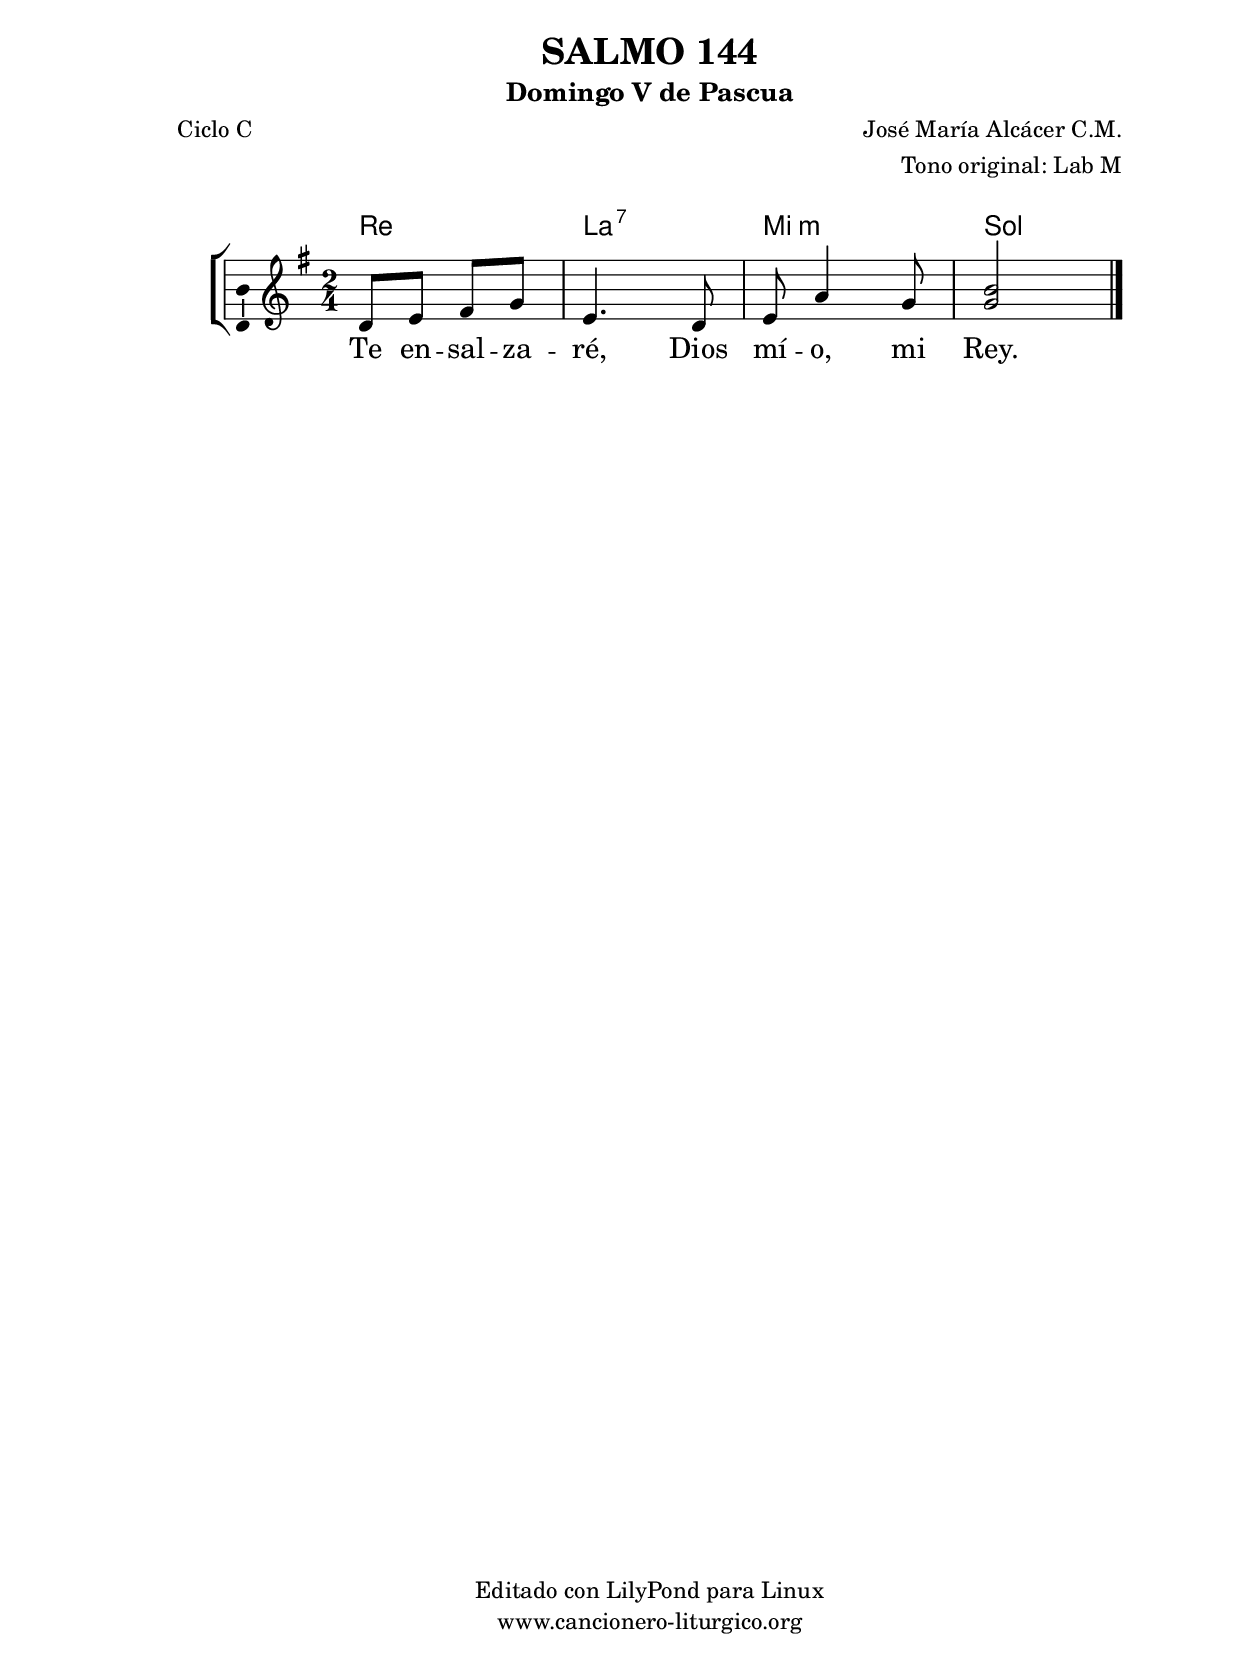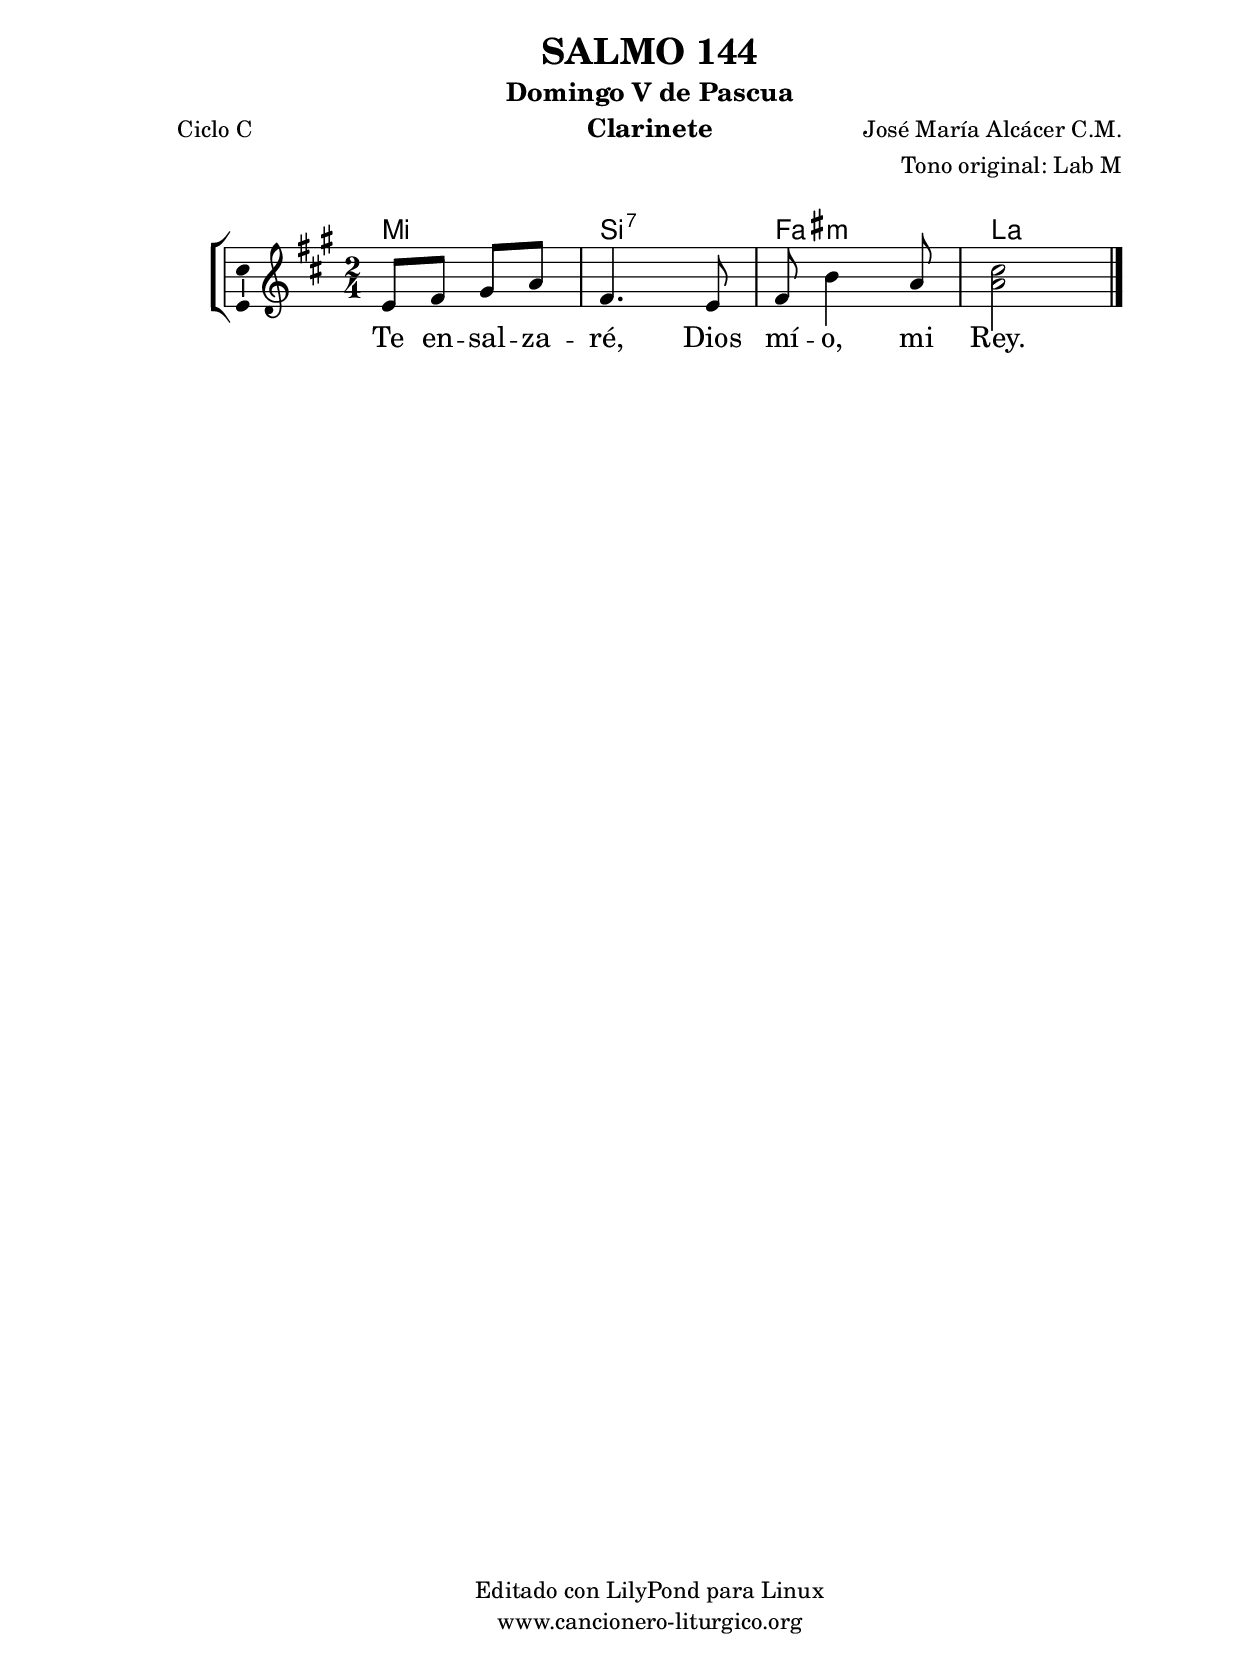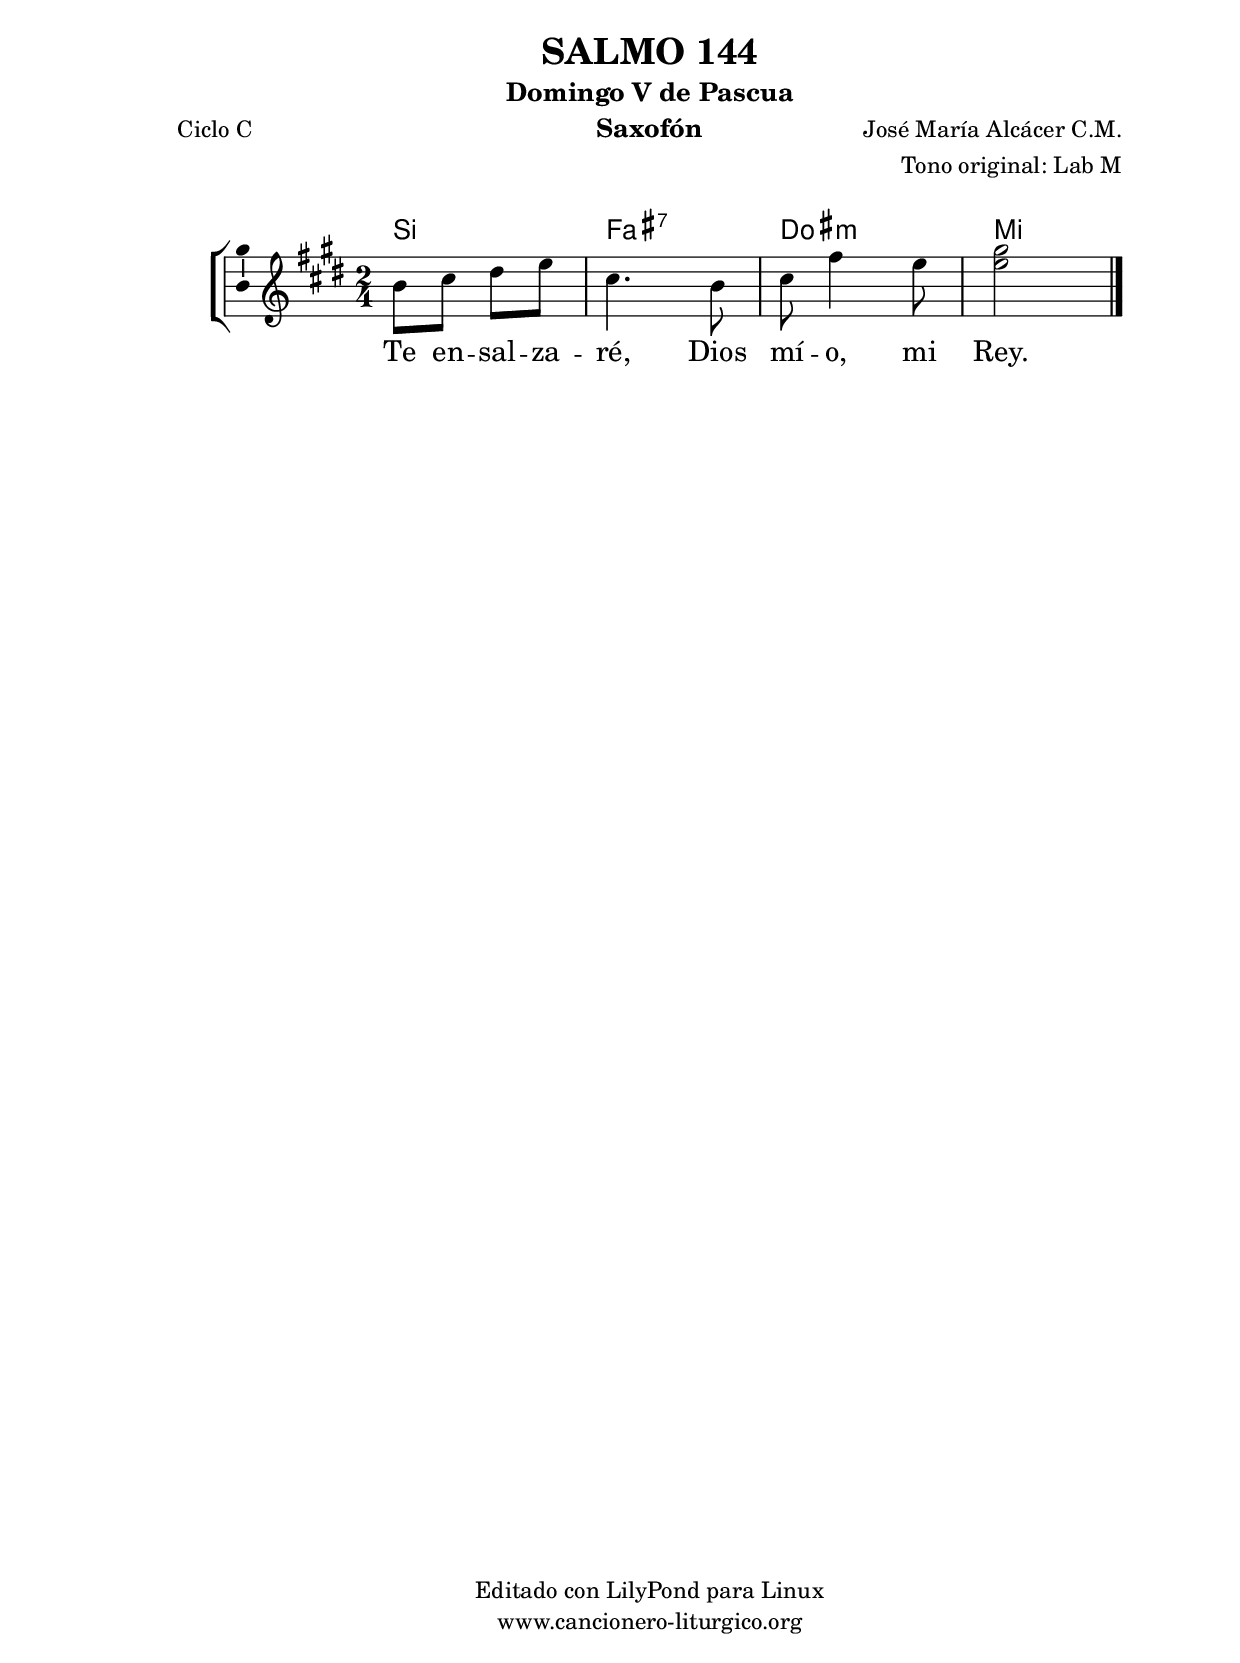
%
%para convertir .midi en .wav:
%timidity filename.midi -Ow -o finename.wav
%
%
%Para convertir de .wav a .mp3:
%lame -h -m j filename.wav
%
%
%para escuchar el midi:
%timidity nombrefichero.midi
%


%versión de lilypond para la que se ha escrito esta partitura:
\version "2.16.0"

	%Tamaño papel
	#(set-default-paper-size "a4")
	%Tamaño partitura
	#(set-global-staff-size 20)
	%No responde al pulsar sobre una nota
	#(ly:set-option 'point-and-click #f)

%parámetros del encabezamiento:
\header {
	title = "SALMO 144"
	subtitle = "Domingo V de Pascua"
	composer = "José María Alcácer C.M."
	poet = "Ciclo C"
	meter = ""
	arranger = "Tono original: Lab M"
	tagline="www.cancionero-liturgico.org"
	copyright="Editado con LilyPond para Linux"
	}

%parámetros asociados al papel:
\paper  {
	oddHeaderMarkup = \markup {\fill-line { \on-the-fly #not-first-page \fromproperty #'header:title \on-the-fly #not-first-page \fromproperty #'header:composer }}
	evenHeaderMarkup = \markup {\fill-line { \fromproperty #'header:composer \fromproperty #'header:title }}
	#(set-paper-size "a4")
	print-page-number = ##f
	first-page-number = 1
	print-first-page-number = ##f
%	head-separation = 3.0 \cm
	top-margin = 2.0 \cm
	bottom-margin = 0.5\cm
%%%	bottom-margin = -1.0\cm
	left-margin = 3.0 \cm
	line-width = 16.0 \cm 
	indent = 8\mm
	interscoreline = 2.\mm
	between-system-space = 15\mm
%	para que las partituras no llenen la hoja:
	ragged-bottom = ##t
%	idem para la última hoja:
	ragged-last-bottom = ##f
%	para que las partituras llenen el ancho del papel:
	ragged-last = ##f
	after-title-space = 2.5 \cm
%page-count=1
%system-count=8

	%Flexible Vertical Spacing
%	markup-markup-spacing =
%	#'((basic-distance . 15) (minimum-distance . 15) (padding . 3))
	markup-system-spacing =
	#'((basic-distance . 15) (minimum-distance . 15) (padding . 3))
	system-system-spacing =
	#'((basic-distance . 15) (minimum-distance . 15) (padding . 3))
	score-system-spacing =
	#'((basic-distance . 15) (minimum-distance . 15) (padding . 5))
%	top-system-spacing = % header
%	#'((basic-distance . 8) (minimum-distance . 0) (padding . 3))
%	top-markup-spacing =
%	#'((basic-distance . 20) (minimum-distance . 20) (padding . 3))
	last-bottom-spacing = % footer
	#'((basic-distance . 5) (minimum-distance . 5) (padding . 3))
%	score-markup-spacing =
%	#'((basic-distance . 16) (minimum-distance . 13) (padding . 3))

	}


%parámetros que afectan a toda la partitura:
global =  {
	%clave de sol (G):
	\clef G
	%armadura:
	\transpose  aes  g
	\key aes \major
	\tempo 4=63
	\set Score.tempoHideNote = ##t
	}


acordes = {
	\italianChords
	\chordmode {
	\transpose aes g
{

ees2 bes:7 f:m aes

	}
	}
}

melodia = 
\transpose aes g
{
	\relative c'{
	\time 2/4

ees8 f g aes
f4. ees8

f8 bes4 aes8
<aes c>2

\bar "|."
}
}

texto = \lyricmode {
Te en -- sal -- za -- ré, Dios mí -- o, mi Rey.
	}


acordesStaff = \context ChordNames = acordesStaff <<
	\set chordChanges = ##t
	\acordes
	>>


vozStaff = \context Voice = vozStaff
\with {\consists "Ambitus_engraver"}
<<
%	\set Staff.instrumentName = ""
%	\set Staff.shortInstrumentName = ""
%	\set Staff.midiInstrument = #"clarinet"
%	\set Staff.midiInstrument = #"cello"
%	\set Staff.midiInstrument = #"flute"
	\set Staff.midiInstrument = #"electric guitar (jazz)"
%	\set Staff.midiInstrument = #"english horn"
%	\set Staff.midiInstrument = #"violin"
%	\set Staff.midiInstrument = #"glockenspiel"
	\set Staff.midiMinimumVolume = #0.7
	\set Staff.midiMaximumVolume = #0.9
	\global
	\melodia
	>>


textoStaff = \context Lyrics = textoStaff <<
	\lyricsto vozStaff \texto
	>>

\book {
	\score {
		\context ChoirStaff {
			\override StaffGroup.SystemStartBracket #'collapse-height = #1
			\override Score.SystemStartBar #'collapse-height = #1
			<<
			\acordesStaff
			\vozStaff
			\textoStaff
			>>
			}
		\layout {
	    		\context {
				\Lyrics
				\override LyricText #'font-size = #2
				}
	   		 \context {
				\Score
				%fontSize = #3
				\override StaffSymbol #'staff-space = #(magstep +3)
				%\override Beam #'thickness = #0.55
				%\override SpacingSpanner #'spacing-increment = #1.0
				%\override Slur #'height-limit = #1.5
				}
			}
		}
	\score {
		\unfoldRepeats
		\context ChoirStaff {
			<<
			\acordesStaff
			\vozStaff
			>>
			}
		\midi {
	  		\context {
	  			\Score
				tempoWholesPerMinute = #(ly:make-moment 70 4)
				}
			}
		}
	}

%Partitura para clarinete
#(define output-suffix "C")
\book {
	\header{
		instrument = "Clarinete"
		}
	\score {
		\context ChoirStaff {
			\override StaffGroup.SystemStartBracket #'collapse-height = #1
			\override Score.SystemStartBar #'collapse-height = #1
\transpose c d
			<<
			\acordesStaff
			\vozStaff
			\textoStaff
			>>
			}
		\layout {
	    		\context {
				\Lyrics
				\override LyricText #'font-size = #2
				}
	   		 \context {
				\Score
				%fontSize = #3
				\override StaffSymbol #'staff-space = #(magstep +3)
				%\override Beam #'thickness = #0.55
				%\override SpacingSpanner #'spacing-increment = #1.0
				%\override Slur #'height-limit = #1.5
				}
			}
		}
	}

%Partitura para saxofón
#(define output-suffix "S")
\book {
	\header{
		instrument = "Saxofón"
		}
	\score {
		\context ChoirStaff {
			\override StaffGroup.SystemStartBracket #'collapse-height = #1
			\override Score.SystemStartBar #'collapse-height = #1
\transpose c a
			<<
			\acordesStaff
			\vozStaff
			\textoStaff
			>>
			}
		\layout {
	    		\context {
				\Lyrics
				\override LyricText #'font-size = #2
				}
	   		 \context {
				\Score
				%fontSize = #3
				\override StaffSymbol #'staff-space = #(magstep +3)
				%\override Beam #'thickness = #0.55
				%\override SpacingSpanner #'spacing-increment = #1.0
				%\override Slur #'height-limit = #1.5
				}
			}
		}
	}

